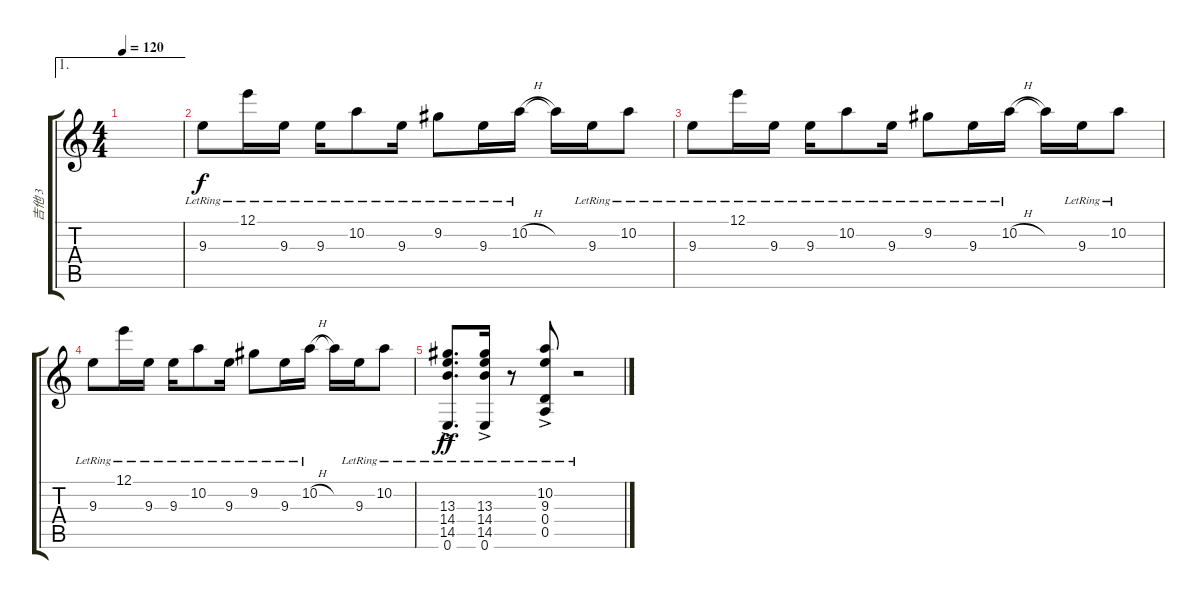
\track ("吉他 3" "吉他 3") {instrument acousticguitarsteel}
\staff {score tabs}
\tuning (E4 B3 G3 D3 A2 E2) {hide}
\ae 1
\ts (4 4)
\tempo 120
\clef g2
\ks c
|
9.3{lr}.8 12.1{lr}.16 9.3{lr}.16 9.3{lr}.16 10.2{lr}.8 9.3{lr}.16 9.2{lr}.8 9.3{lr}.16 10.2{h lr}.16 10.2{t}.16 9.3{lr}.16 10.2{lr}.8 |
9.3{lr}.8 12.1{lr}.16 9.3{lr}.16 9.3{lr}.16 10.2{lr}.8 9.3{lr}.16 9.2{lr}.8 9.3{lr}.16 10.2{h lr}.16 10.2{t}.16 9.3{lr}.16 10.2{lr}.8 |
9.3{lr}.8 12.1{lr}.16 9.3{lr}.16 9.3{lr}.16 10.2{lr}.8 9.3{lr}.16 9.2{lr}.8 9.3{lr}.16 10.2{h lr}.16 10.2{t}.16 9.3{lr}.16 10.2{lr}.8 |
(13.3{ac lr} 14.4{lr} 14.5{lr} 0.6{lr}).8{d dy ff} (13.3{ac lr} 14.4{lr} 14.5{lr} 0.6{lr}).16 r.8 (10.2{lr} 9.3{ac lr} 0.4{lr} 0.5{lr}).8 r.2
